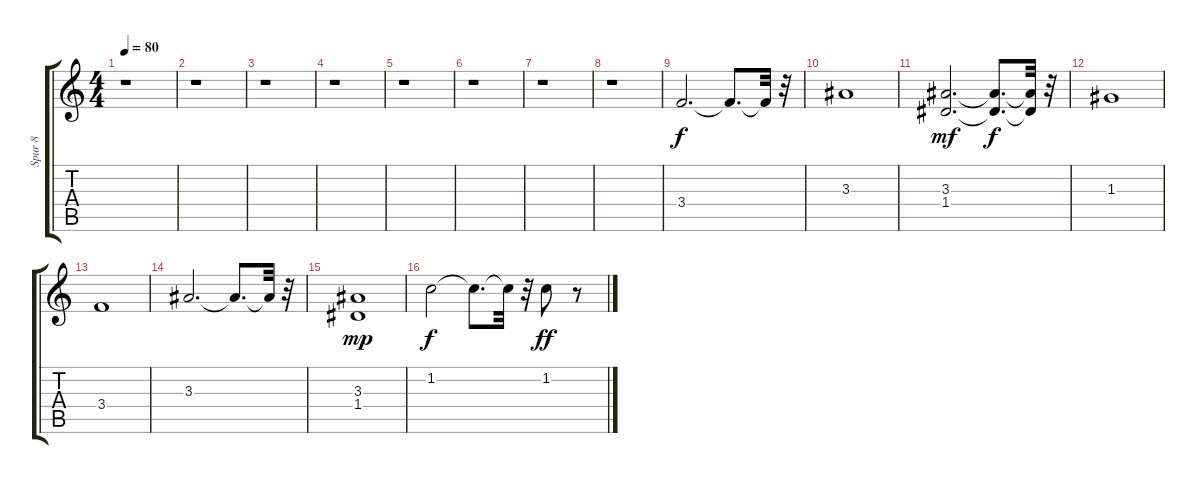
\track ("Spur 8" "Spur 8") {instrument distortionguitar}
\staff {score tabs}
\tuning (E4 B3 G3 D3 A2 E2) {hide}
\ts (4 4)
\tempo 80
\clef g2
\ks c
r.1{dy ff} |
r.1 |
r.1 |
r.1 |
r.1 |
r.1 |
r.1 |
r.1 |
3.4.2{d dy f} 3.4{t}.8{d} 3.4{t}.32 r.32 |
3.3.1 |
(3.3 1.4).2{d dy mf} (3.3{t} 1.4{t}).8{d dy f} (3.3{t} 1.4{t}).32 r.32 |
1.3.1 |
3.4.1 |
3.3.2{d} 3.3{t}.8{d} 3.3{t}.32 r.32 |
(3.3 1.4).1{dy mp} |
1.2.2{dy f} 1.2{t}.8{d} 1.2{t}.32 r.32 1.2.8{dy ff} r.8
